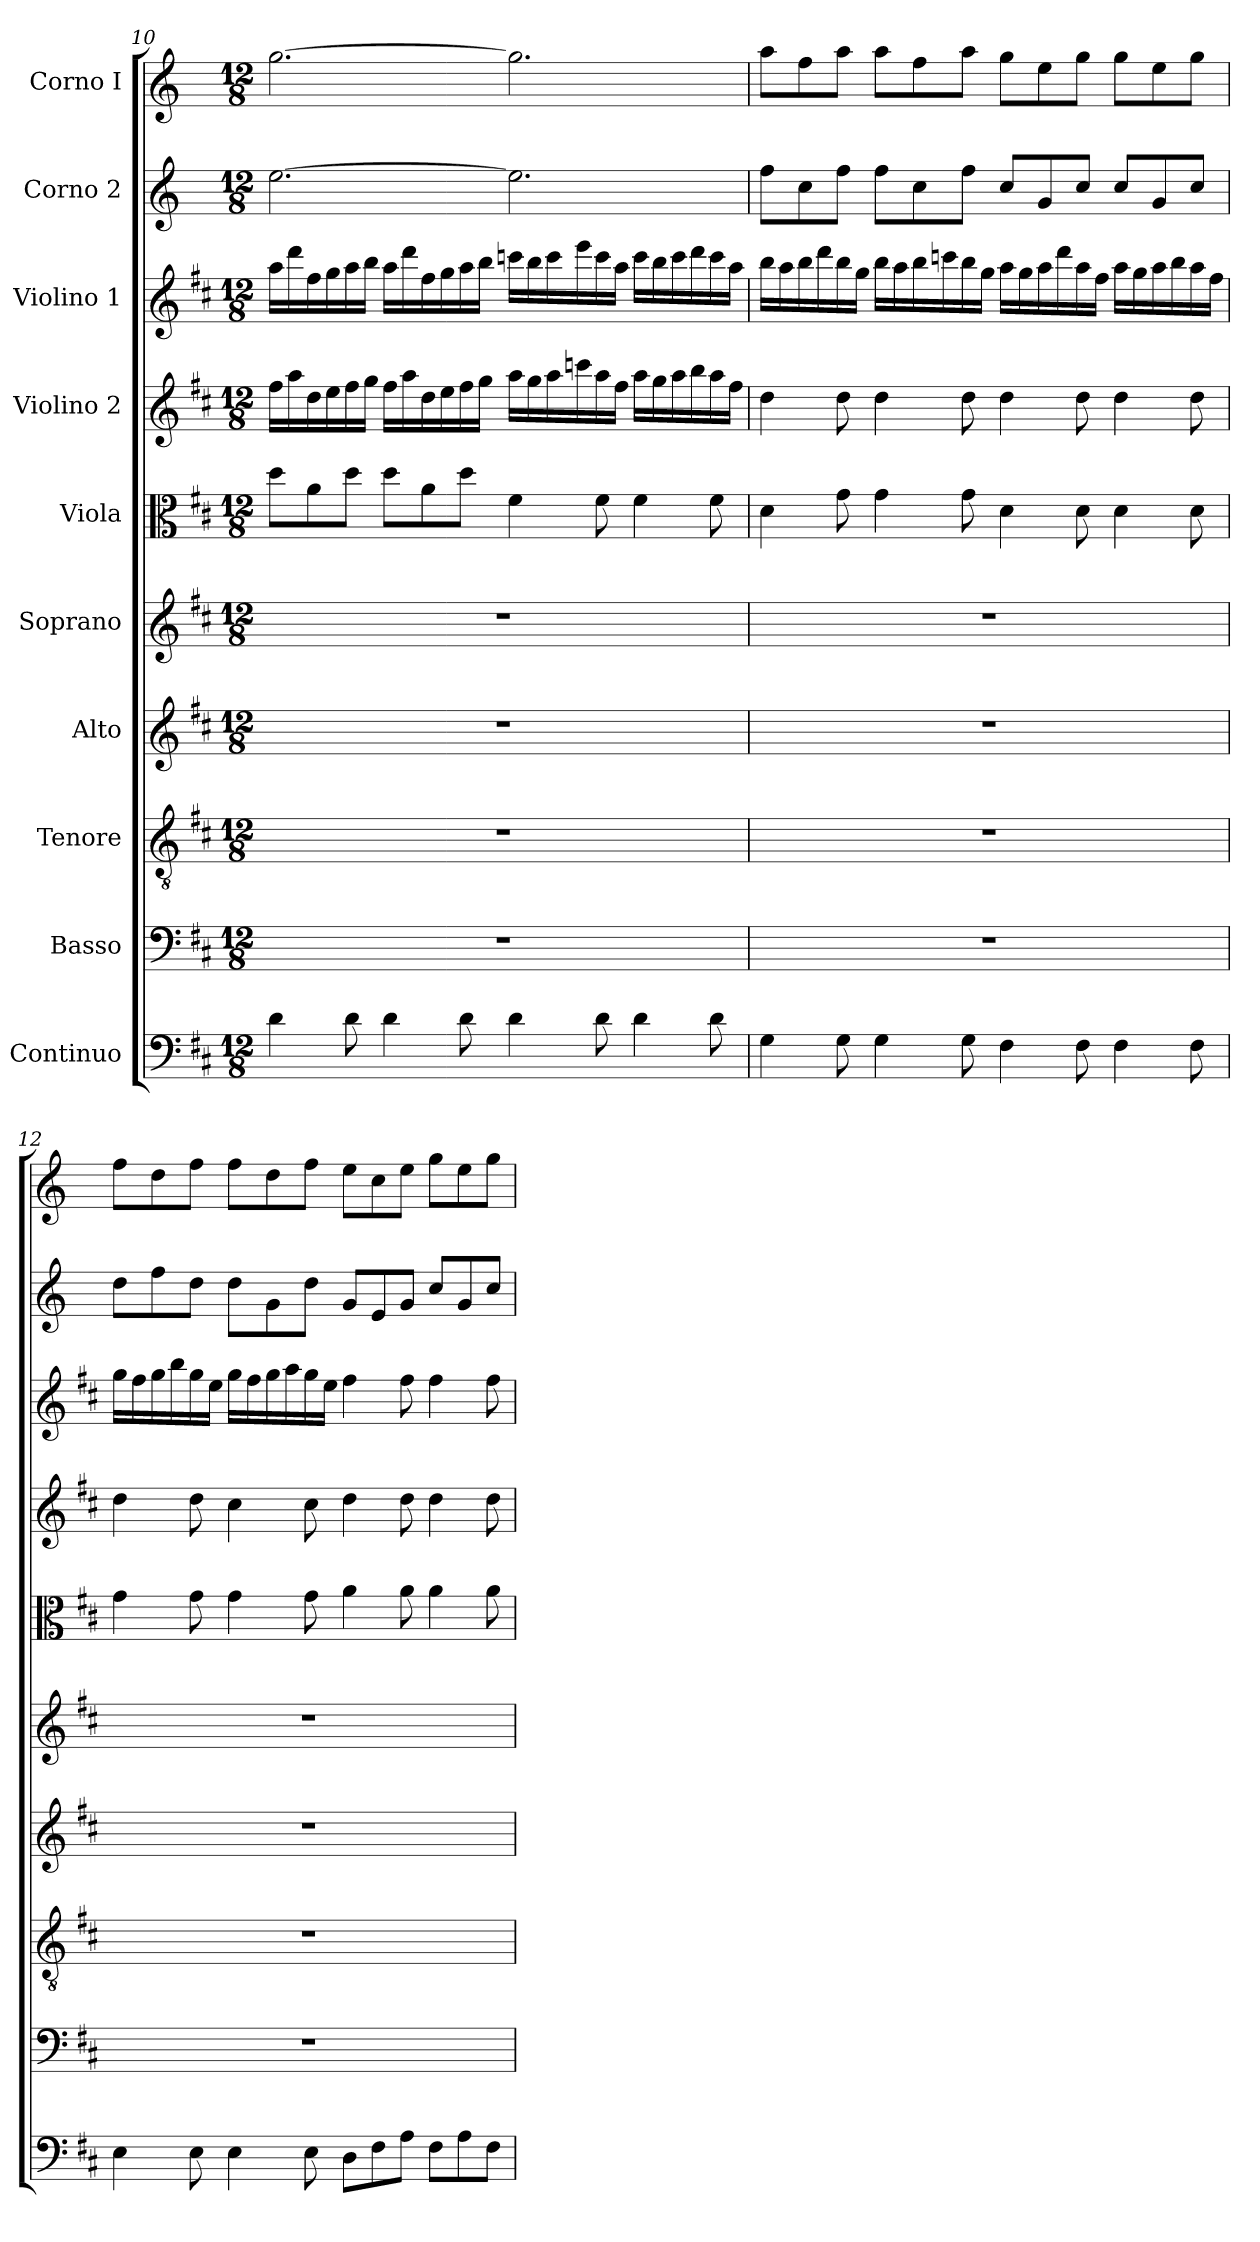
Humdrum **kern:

**kern	**kern	**kern	**kern	**kern	**kern	**kern	**kern	**kern	**kern
*part10	*part9	*part8	*part7	*part6	*part5	*part4	*part3	*part2	*part1
*staff10	*staff9	*staff8	*staff7	*staff6	*staff5	*staff4	*staff3	*staff2	*staff1
*I"Continuo	*I"Basso	*I"Tenore	*I"Alto	*I"Soprano	*I"Viola	*I"Violino 2	*I"Violino 1	*I"Corno 2	*I"Corno I
*clefF4	*clefF4	*clefGv2	*clefG2	*clefG2	*clefC3	*clefG2	*clefG2	*clefG2	*clefG2
*	*	*	*	*	*	*	*	*ITrd-1c-2	*ITrd-1c-2
*k[f#c#]	*k[f#c#]	*k[f#c#]	*k[f#c#]	*k[f#c#]	*k[f#c#]	*k[f#c#]	*k[f#c#]	*k[f#c#]	*k[f#c#]
*M12/8	*M12/8	*M12/8	*M12/8	*M12/8	*M12/8	*M12/8	*M12/8	*M12/8	*M12/8
=10	=10	=10	=10	=10	=10	=10	=10	=10	=10
4d\	1.r	1.r	1.r	1.r	8dd\L	16ff#\LL	16aa\LL	[2.ff#\	[2.aa\
.	.	.	.	.	.	16aa\	16ddd\	.	.
.	.	.	.	.	8a\	16dd\	16ff#\	.	.
.	.	.	.	.	.	16ee\	16gg\	.	.
8d\	.	.	.	.	8dd\J	16ff#\	16aa\	.	.
.	.	.	.	.	.	16gg\JJ	16bb\JJ	.	.
4d\	.	.	.	.	8dd\L	16ff#\LL	16aa\LL	.	.
.	.	.	.	.	.	16aa\	16ddd\	.	.
.	.	.	.	.	8a\	16dd\	16ff#\	.	.
.	.	.	.	.	.	16ee\	16gg\	.	.
8d\	.	.	.	.	8dd\J	16ff#\	16aa\	.	.
.	.	.	.	.	.	16gg\JJ	16bb\JJ	.	.
4d\	.	.	.	.	4f#\	16aa\LL	16cccn\LL	2.ff#\]	2.aa\]
.	.	.	.	.	.	16gg\	16bb\	.	.
.	.	.	.	.	.	16aa\	16ccc\	.	.
.	.	.	.	.	.	16cccn\	16eee\	.	.
8d\	.	.	.	.	8f#\	16aa\	16ccc\	.	.
.	.	.	.	.	.	16ff#\JJ	16aa\JJ	.	.
4d\	.	.	.	.	4f#\	16aa\LL	16ccc\LL	.	.
.	.	.	.	.	.	16gg\	16bb\	.	.
.	.	.	.	.	.	16aa\	16ccc\	.	.
.	.	.	.	.	.	16bb\	16ddd\	.	.
8d\	.	.	.	.	8f#\	16aa\	16ccc\	.	.
.	.	.	.	.	.	16ff#\JJ	16aa\JJ	.	.
!!LO:PB:g=z
=11	=11	=11	=11	=11	=11	=11	=11	=11	=11
4G\	1.r	1.r	1.r	1.r	4d\	4dd\	16bb\LL	8gg\L	8bb\L
.	.	.	.	.	.	.	16aa\	.	.
.	.	.	.	.	.	.	16bb\	8dd\	8gg\
.	.	.	.	.	.	.	16ddd\	.	.
8G\	.	.	.	.	8g\	8dd\	16bb\	8gg\J	8bb\J
.	.	.	.	.	.	.	16gg\JJ	.	.
4G\	.	.	.	.	4g\	4dd\	16bb\LL	8gg\L	8bb\L
.	.	.	.	.	.	.	16aa\	.	.
.	.	.	.	.	.	.	16bb\	8dd\	8gg\
.	.	.	.	.	.	.	16cccn\	.	.
8G\	.	.	.	.	8g\	8dd\	16bb\	8gg\J	8bb\J
.	.	.	.	.	.	.	16gg\JJ	.	.
4F#\	.	.	.	.	4d\	4dd\	16aa\LL	8dd/L	8aa\L
.	.	.	.	.	.	.	16gg\	.	.
.	.	.	.	.	.	.	16aa\	8a/	8ff#\
.	.	.	.	.	.	.	16ddd\	.	.
8F#\	.	.	.	.	8d\	8dd\	16aa\	8dd/J	8aa\J
.	.	.	.	.	.	.	16ff#\JJ	.	.
4F#\	.	.	.	.	4d\	4dd\	16aa\LL	8dd/L	8aa\L
.	.	.	.	.	.	.	16gg\	.	.
.	.	.	.	.	.	.	16aa\	8a/	8ff#\
.	.	.	.	.	.	.	16bb\	.	.
8F#\	.	.	.	.	8d\	8dd\	16aa\	8dd/J	8aa\J
.	.	.	.	.	.	.	16ff#\JJ	.	.
!!LO:PB:g=z
=12	=12	=12	=12	=12	=12	=12	=12	=12	=12
4E\	1.r	1.r	1.r	1.r	4g\	4dd\	16gg\LL	8ee\L	8gg\L
.	.	.	.	.	.	.	16ff#\	.	.
.	.	.	.	.	.	.	16gg\	8gg\	8ee\
.	.	.	.	.	.	.	16bb\	.	.
8E\	.	.	.	.	8g\	8dd\	16gg\	8ee\J	8gg\J
.	.	.	.	.	.	.	16ee\JJ	.	.
4E\	.	.	.	.	4g\	4cc#\	16gg\LL	8ee\L	8gg\L
.	.	.	.	.	.	.	16ff#\	.	.
.	.	.	.	.	.	.	16gg\	8a\	8ee\
.	.	.	.	.	.	.	16aa\	.	.
8E\	.	.	.	.	8g\	8cc#\	16gg\	8ee\J	8gg\J
.	.	.	.	.	.	.	16ee\JJ	.	.
8D\L	.	.	.	.	4a\	4dd\	4ff#\	8a/L	8ff#\L
8F#\	.	.	.	.	.	.	.	8f#/	8dd\
8A\J	.	.	.	.	8a\	8dd\	8ff#\	8a/J	8ff#\J
8F#\L	.	.	.	.	4a\	4dd\	4ff#\	8dd/L	8aa\L
8A\	.	.	.	.	.	.	.	8a/	8ff#\
8F#\J	.	.	.	.	8a\	8dd\	8ff#\	8dd/J	8aa\J
=	=	=	=	=	=	=	=	=	=
*-	*-	*-	*-	*-	*-	*-	*-	*-	*-
